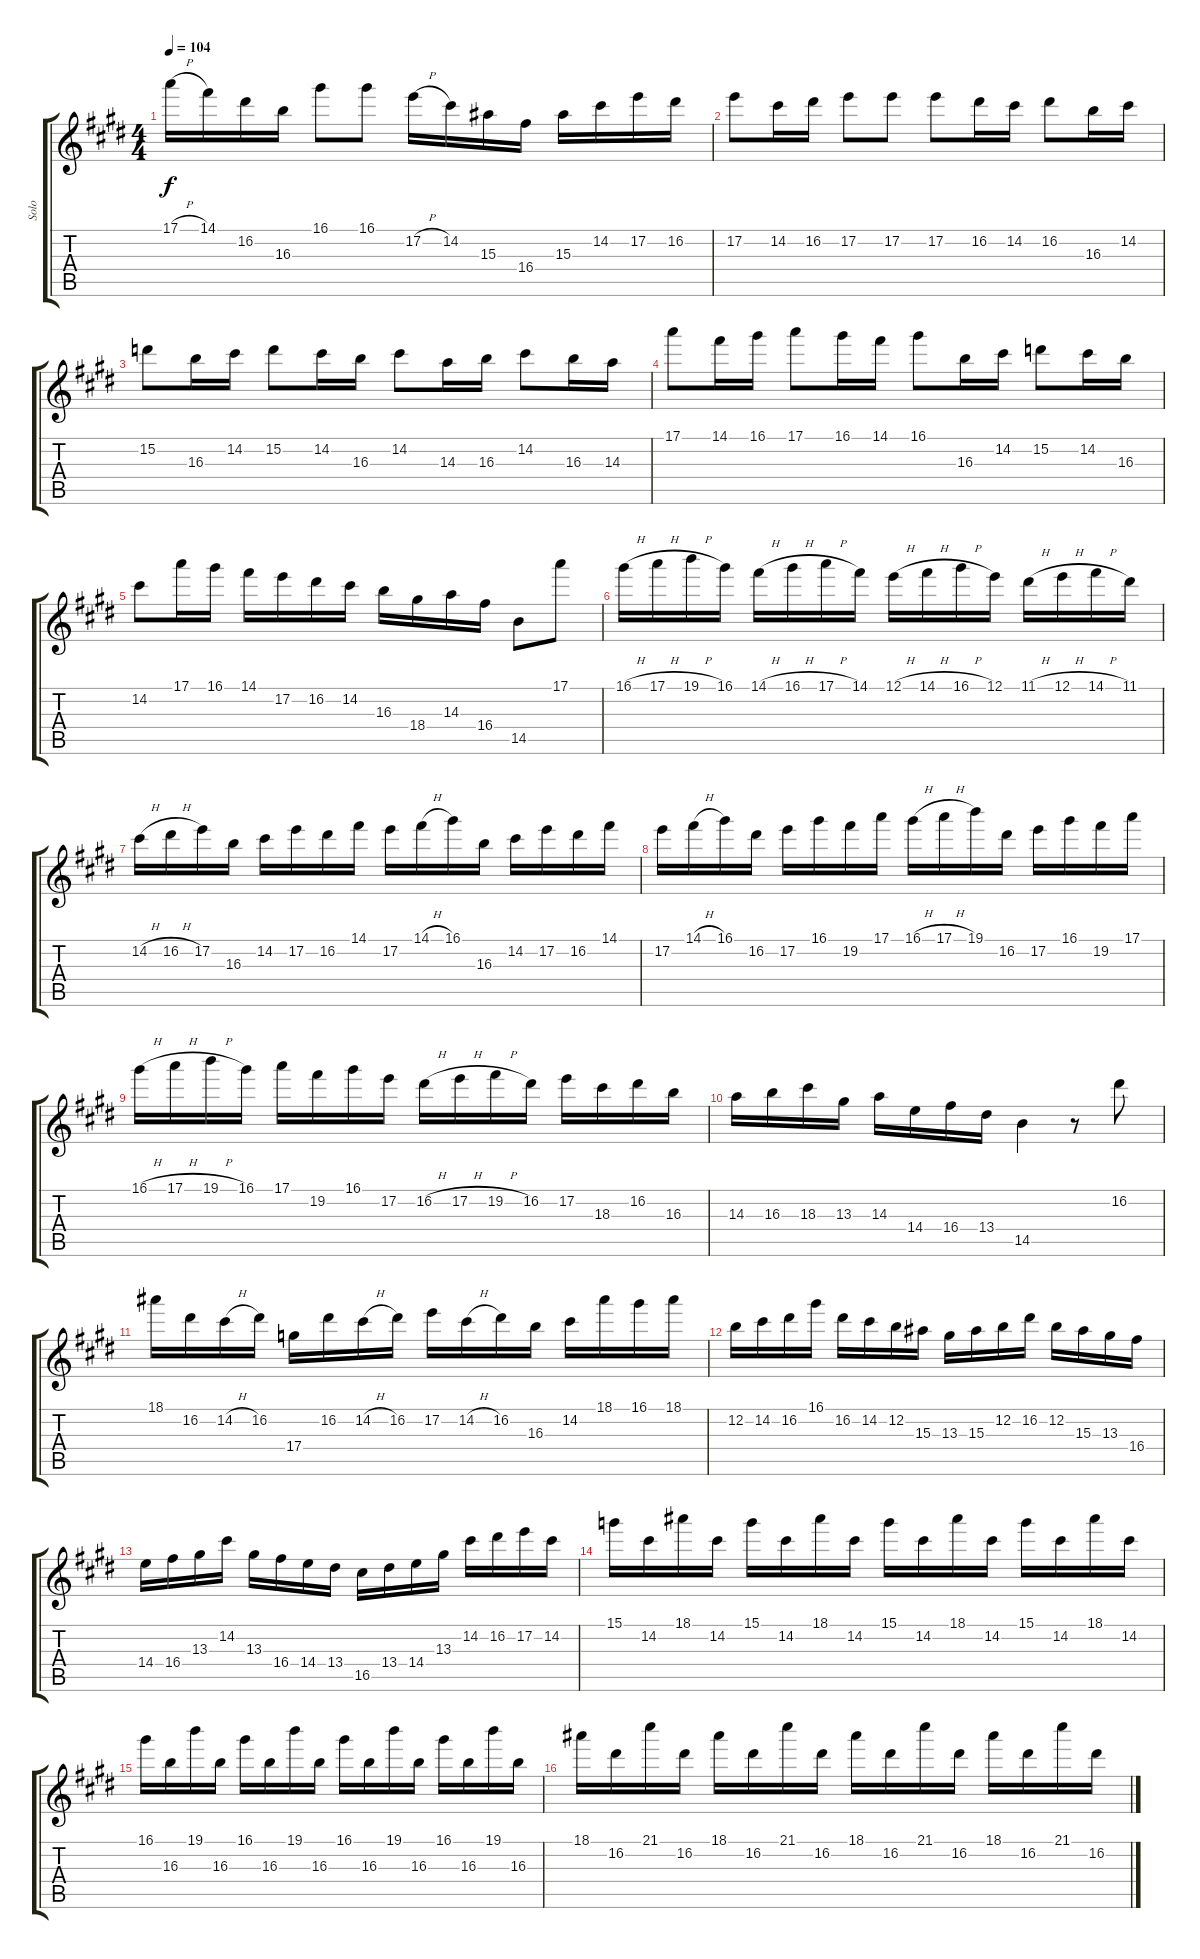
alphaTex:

\track ("Solo" "Solo") {instrument overdrivenguitar}
\staff {score tabs}
\tuning (E4 B3 G3 D3 A2 E2) {hide}
\ts (4 4)
\tempo 104
\clef g2
\ks e
17.1{h}.16{dy f} 14.1.16 16.2.16 16.3.16 16.1.8 16.1.8 17.2{h}.16 14.2.16 15.3.16 16.4.16 15.3.16 14.2.16 17.2.16 16.2.16 |
17.2.8 14.2.16 16.2.16 17.2.8 17.2.8 17.2.8 16.2.16 14.2.16 16.2.8 16.3.16 14.2.16 |
15.2.8 16.3.16 14.2.16 15.2.8 14.2.16 16.3.16 14.2.8 14.3.16 16.3.16 14.2.8 16.3.16 14.3.16 |
17.1.8 14.1.16 16.1.16 17.1.8 16.1.16 14.1.16 16.1.8 16.3.16 14.2.16 15.2.8 14.2.16 16.3.16 |
14.2.8 17.1.16 16.1.16 14.1.16 17.2.16 16.2.16 14.2.16 16.3.16 18.4.16 14.3.16 16.4.16 14.5.8 17.1.8 |
16.1{h}.16 17.1{h}.16 19.1{h}.16 16.1.16 14.1{h}.16 16.1{h}.16 17.1{h}.16 14.1.16 12.1{h}.16 14.1{h}.16 16.1{h}.16 12.1.16 11.1{h}.16 12.1{h}.16 14.1{h}.16 11.1.16 |
14.2{h}.16 16.2{h}.16 17.2.16 16.3.16 14.2.16 17.2.16 16.2.16 14.1.16 17.2.16 14.1{h}.16 16.1.16 16.3.16 14.2.16 17.2.16 16.2.16 14.1.16 |
17.2.16 14.1{h}.16 16.1.16 16.2.16 17.2.16 16.1.16 19.2.16 17.1.16 16.1{h}.16 17.1{h}.16 19.1.16 16.2.16 17.2.16 16.1.16 19.2.16 17.1.16 |
16.1{h}.16 17.1{h}.16 19.1{h}.16 16.1.16 17.1.16 19.2.16 16.1.16 17.2.16 16.2{h}.16 17.2{h}.16 19.2{h}.16 16.2.16 17.2.16 18.3.16 16.2.16 16.3.16 |
14.3.16 16.3.16 18.3.16 13.3.16 14.3.16 14.4.16 16.4.16 13.4.16 14.5.4 r.8 16.2.8 |
18.1.16 16.2.16 14.2{h}.16 16.2.16 17.4.16 16.2.16 14.2{h}.16 16.2.16 17.2.16 14.2{h}.16 16.2.16 16.3.16 14.2.16 18.1.16 16.1.16 18.1.16 |
12.2.16 14.2.16 16.2.16 16.1.16 16.2.16 14.2.16 12.2.16 15.3.16 13.3.16 15.3.16 12.2.16 16.2.16 12.2.16 15.3.16 13.3.16 16.4.16 |
14.4.16 16.4.16 13.3.16 14.2.16 13.3.16 16.4.16 14.4.16 13.4.16 16.5.16 13.4.16 14.4.16 13.3.16 14.2.16 16.2.16 17.2.16 14.2.16 |
15.1.16 14.2.16 18.1.16 14.2.16 15.1.16 14.2.16 18.1.16 14.2.16 15.1.16 14.2.16 18.1.16 14.2.16 15.1.16 14.2.16 18.1.16 14.2.16 |
16.1.16 16.3.16 19.1.16 16.3.16 16.1.16 16.3.16 19.1.16 16.3.16 16.1.16 16.3.16 19.1.16 16.3.16 16.1.16 16.3.16 19.1.16 16.3.16 |
18.1.16 16.2.16 21.1.16 16.2.16 18.1.16 16.2.16 21.1.16 16.2.16 18.1.16 16.2.16 21.1.16 16.2.16 18.1.16 16.2.16 21.1.16 16.2.16
